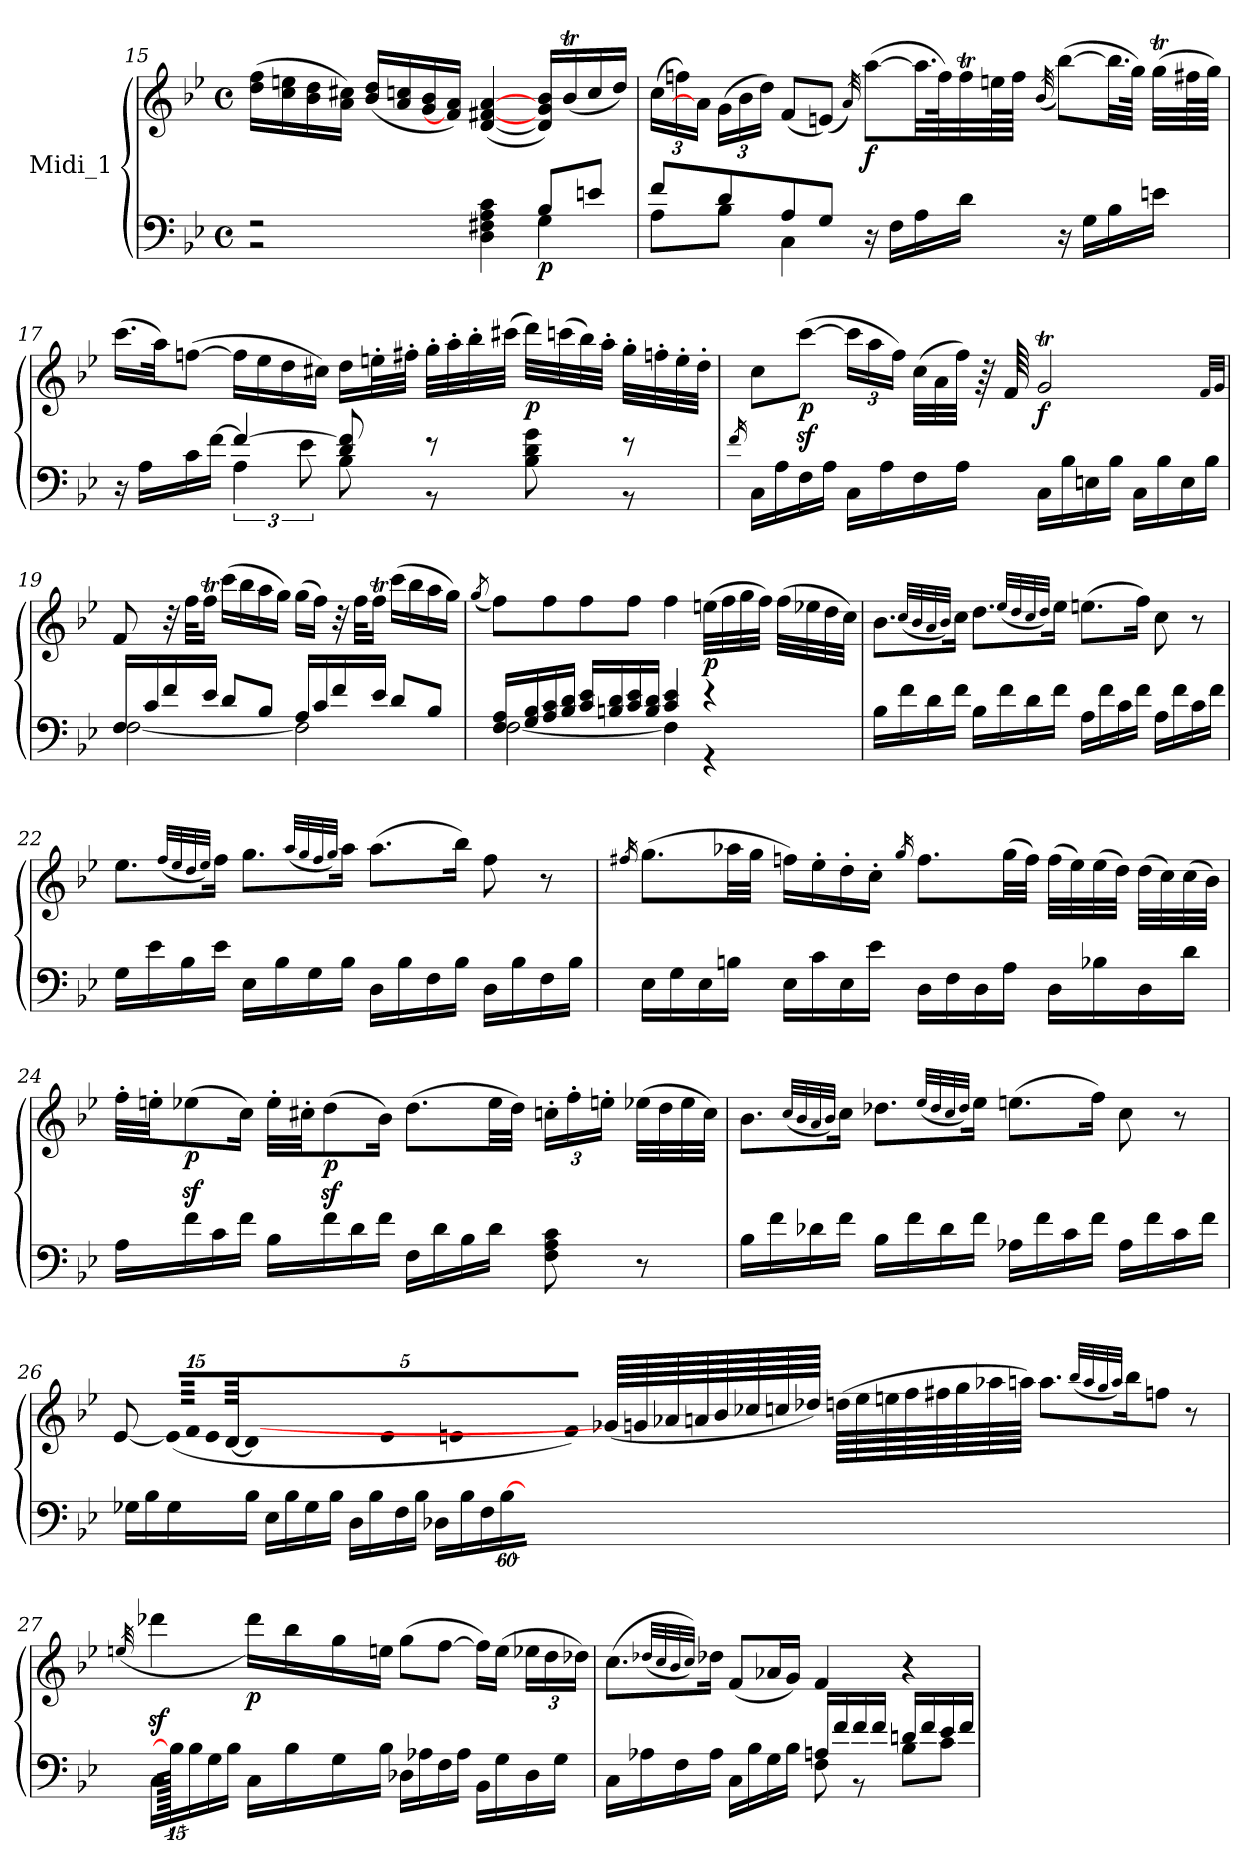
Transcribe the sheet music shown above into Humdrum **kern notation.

**kern	**kern	**dynam
*part1	*part1	*part1
*staff2	*staff1	*staff1/2
*I"Midi_1	*	*
!!LO:LB:g=z
*clefF4	*clefG2	*
*k[b-e-]	*k[b-e-]	*
*B-:	*B-:	*
*M4/4	*M4/4	*
*met(c)	*met(c)	*
=15	=15	=15
*^	*	*
2r	2r	(>16dd\ 16ff\LL	.
.	.	16cc\ 16een\	.
.	.	16b-\ 16dd\	.
.	.	16a\ 16cc#X\JJ)	.
.	.	(16b-/ 16dd/LL	.
.	.	16a/ 16ccn/	.
.	.	16g/ 16b-/	.
.	.	16f#/] 16a/JJ)	.
4D\ 4F#X\ 4A\ 4c\	4ryy	(>[4d/ [4f#X/ [4a/	.
!	!	!	!LO:DY:b=2
8B-/L	4G\	16d/] 16g/ 16b-/LL)	p
.	.	(16b-T/	.
8en/J	.	16cc/	.
.	.	16dd/JJ)	.
=16	=16	=16	=16
*	*	*Xbrackettup	*
8f/L	8A\L	(>24cc\LL	.
.	.	24ffni\)	.
.	.	24a\JJ]	.
8d/	8B-\J	(>24g\LL	.
.	.	24b-\	.
.	.	24dd\JJ)	.
8A/	4C\	(8f/L	.
8G/J	.	(8en/J)	.
.	.	32qa/)	.
!	!	!	!LO:DY:b
16r	2ryy	(>[8aa\L	f
16F\LL	.	.	.
16A\	.	32.aa\LL]	.
.	.	64ff\K)	.
16d\JJ	.	32ffT\	.
.	.	64een\L	.
.	.	64ff\JJJJ	.
.	.	(32qb-/	.
16r	.	(>[8bb-\L)	.
16G\LL	.	.	.
16B-\	.	32.bb-\LL]	.
.	.	64gg\JJJk)	.
16en\JJ	.	(>32ggT\LLL	.
.	.	64ff#X\L	.
.	.	64gg\JJJJ)	.
!!LO:PB:g=z
=17	=17	=17	=17
16r	4ryy	(>16.ccc\LL	.
16A\LL	.	.	.
.	.	32aa\JK)	.
16c\	.	(>[8ffni\J	.
[16f\JJ	.	.	.
4f/_	6A\	16ff\LL]	.
.	.	16ee-i\	.
.	.	16dd\	.
.	12e-i\	.	.
.	.	16cc#X\JJ)	.
8d/ 8f/]	8B-\	16dd\LL	.
.	.	32een'\L	.
.	.	32ff#X'\JJJ	.
8r	8r	32gg'\LLL	.
.	.	32aa'\	.
.	.	32bb-'\	.
.	.	(>32ccc#X\JJJ	.
!	!	!	!LO:DY:b
8ryy	8B-\ 8d\ 8g\	32ddd\LLL)	p
.	.	(>32cccn\	.
.	.	32bb-\)	.
.	.	32aa'\JJJ	.
8r	8r	32gg'\LLL	.
.	.	32ffn'\	.
.	.	32ee'\	.
.	.	32dd'\JJJ	.
!!LO:LB:g=z
=18	=18	=18	=18
16qf/	.	.	.
16C\LL	2ryy	8cc\L	.
16A\	.	.	.
!	!	!	!LO:DY:b
16F\	.	(>[8cccz<\J	p
16A\JJ	.	.	.
16C\LL	.	24ccc\LL]	.
.	.	24aa\	.
16A\	.	.	.
.	.	24ff\JJ)	.
16F\	.	(>32cc\LLL	.
.	.	32a\	.
16A\JJ	.	32ff\JJJ)	.
.	.	64r	.
.	.	64f/	.
!	!	!	!LO:DY:b
16C\LL	2ryy	2gT/	f
16B-\	.	.	.
16En\	.	.	.
16B-\JJ	.	.	.
16C\LL	.	.	.
16B-\	.	.	.
16E\	.	.	.
16B-\JJ	.	.	.
.	.	32qf/LLL	.
.	.	32qg/JJJ	.
=19	=19	=19	=19
16F/LL	[2F\	8f/	.
16c/	.	.	.
16f/	.	32r	.
.	.	32ff\KLL	.
16e-i/JJ	.	16ffT\JJ	.
8d/L	.	(>16ccc\LL	.
.	.	16bb-\	.
8B-/J	.	16aa\	.
.	.	16gg\JJ)	.
16A/LL	2F\]	(>16gg\LL	.
16c/	.	16ff\JJ)	.
16f/	.	32r	.
.	.	32ff\KLL	.
16e-/JJ	.	16ffT\JJ	.
8d/L	.	(>16ccc\LL	.
.	.	16bb-\	.
8B-/J	.	16aa\	.
.	.	16gg\JJ)	.
!!LO:LB:g=z
=20	=20	=20	=20
.	.	(8qgg/	.
16F/ 16A/LL	[2F\	8ff\L)	.
16G/ 16B-/	.	.	.
16A/ 16c/	.	8ff\	.
16B-/ 16d/JJ	.	.	.
16c/ 16e-i/LL	.	8ff\	.
16Bn/ 16d/	.	.	.
16c/ 16e-/	.	8ff\J	.
16B/ 16d/JJ	.	.	.
4c/ 4e-/	4F\]	4ff\	.
!	!	!	!LO:DY:b
4r	4r	(>32een\LLL	p
.	.	32ff\	.
.	.	32gg\	.
.	.	32ff\JJJ)	.
.	.	(>32ff\LLL	.
.	.	32ee-X\	.
.	.	32dd\	.
.	.	32cc\JJJ)	.
*v	*v	*	*
!!LO:LB:g=z
=21	=21	=21
16B-\LL	8.b-\L	.
16f\	.	.
16d\	.	.
.	(>32qcc/LLL	.
.	32qb-/	.
.	32qa/	.
.	32qb-/JJJ)	.
16f\JJ	16cc\Jk	.
16B-\LL	8.dd\L	.
16f\	.	.
16d\	.	.
.	(>32qee-/LLL	.
.	32qdd/	.
.	32qcc/	.
.	32qdd/JJJ)	.
16f\JJ	16ee-\Jk	.
16A\LL	(>8.een\L	.
16f\	.	.
16c\	.	.
16f\JJ	16ff\Jk)	.
16A\LL	8cc\	.
16f\	.	.
16c\	8r	.
16f\JJ	.	.
=22	=22	=22
16G\LL	8.ee-i\L	.
16e-\	.	.
16B-\	.	.
.	(>32qff/LLL	.
.	32qee-/	.
.	32qdd/	.
.	32qee-/JJJ)	.
16e-\JJ	16ff\Jk	.
16E-\LL	8.gg\L	.
16B-\	.	.
16G\	.	.
.	(>32qaa/LLL	.
.	32qgg/	.
.	32qff/	.
.	32qgg/JJJ)	.
16B-\JJ	16aa\Jk	.
16D\LL	(>8.aa\L	.
16B-\	.	.
16F\	.	.
16B-\JJ	16bb-\Jk)	.
16D\LL	8ff\	.
16B-\	.	.
16F\	8r	.
16B-\JJ	.	.
!!LO:LB:g=z
=23	=23	=23
.	16qff#X/	.
16E-\LL	(>8.gg\L	.
16G\	.	.
16E-\	.	.
16Bn\JJ	32aa-X\LL	.
.	32gg\JJJ	.
16E-\LL	16ffn\LL)	.
16c\	16ee-'\	.
16E-\	16dd'\	.
16e-\JJ	16cc'\JJ	.
.	16qgg/	.
16D\LL	8.ff\L	.
16F\	.	.
16D\	.	.
16A\JJ	(>32gg\LL	.
.	32ff\JJJ)	.
16D\LL	(>32ff\LLL	.
.	32ee-\)	.
16B-X\	(>32ee-\	.
.	32dd\JJJ)	.
16D\	(>32dd\LLL	.
.	32cc\)	.
16d\JJ	(>32cc\	.
.	32b-\JJJ)	.
!!LO:LB:g=z
=24	=24	=24
16A\LL	32ff'\LLL	.
.	32een'\JJ	.
!	!	!LO:DY:b
16f\	(>8ee-Xz<\	p
16c\	.	.
16f\JJ	16cc\Jk)	.
16B-\LL	32ee-'\LLL	.
.	32cc#X'\JJ	.
!	!	!LO:DY:b
16f\	(>8ddz<\	p
16d\	.	.
16f\JJ	16b-\Jk)	.
16F\LL	(>8.dd\L	.
16d\	.	.
16B-\	.	.
16d\JJ	32ee-\LL	.
.	32dd\JJJ)	.
8F\ 8A\ 8c\	24ccn'\LL	.
.	24ff'\	.
.	24een'\JJ	.
8r	(>32ee-X\LLL	.
.	32dd\	.
.	32ee-\	.
.	32cc\JJJ)	.
!!LO:PB:g=z
=25	=25	=25
16B-\LL	8.b-\L	.
16f\	.	.
16d-X\	.	.
.	(>32qcc/LLL	.
.	32qb-/	.
.	32qa/	.
.	32qb-/JJJ)	.
16f\JJ	16cc\Jk	.
16B-\LL	8.dd-X\L	.
16f\	.	.
16d-\	.	.
.	(>32qee-/LLL	.
.	32qdd-/	.
.	32qcc/	.
.	32qdd-/JJJ)	.
16f\JJ	16ee-\Jk	.
16A-X\LL	(>8.een\L	.
16f\	.	.
16c\	.	.
16f\JJ	16ff\Jk)	.
16A-\LL	8cc\	.
16f\	.	.
16c\	8r	.
16f\JJ	.	.
!!LO:LB:g=z
=26	=26	=26
960ryy	[8e-/	.
16G-X\LL	.	.
16B-\	.	.
!	!LO:N:vis=256%9	!
.	(60e-/LLLLL]	.
16G-\	.	.
!	!LO:N:vis=256%9	!
.	60f/	.
.	1920ryy	.
!	!LO:N:vis=256%9	!
.	60e-/	.
.	[80d/	.
.	240d/]	.
16B-\JJ	.	.
.	960ryy	.
!	!LO:N:vis=256%9	!
.	60e-/	.
!	!LO:N:vis=256%9	!
.	60en/	.
.	1920ryy	.
!	!LO:N:vis=256%9	!
.	60f/JJJJJ)	.
.	(64g-X/LLLL]	.
16E-\LL	.	.
.	64gn/	.
.	64a-X/	.
.	64an/	.
.	64b-/	.
16B-\	.	.
.	64cc-X/	.
.	64ccn/	.
.	64dd-X/JJJJ)	.
.	(>64ddn\LLLL	.
16G-\	.	.
.	64ee-\	.
.	64een\	.
.	64ff\	.
.	64ff#X\	.
16B-\JJ	.	.
.	64gg\	.
.	64aa-X\	.
.	64aan\JJJJ)	.
.	8.aa\L	.
16D\LL	.	.
16B-\	.	.
16F\	.	.
.	(>32qbb-/LLL	.
.	32qaa/	.
.	32qgg/	.
.	32qaa/JJJ)	.
.	16bb-\K	.
16B-\JJ	.	.
.	8ffn\J	.
16D-X\LL	.	.
16B-\	.	.
.	8r	.
16F\	.	.
[960%59B-\JJ	.	.
.	160ryy	.
960ryy	960ryy	.
!LO:N:vis=128...	!LO:N:vis=128...	!
120..ryy	120..ryy	.
!!LO:LB:g=z
=27	=27	=27
.	(>32qeen/	.
*^	*	*
16C\LL	2ryy	4ddd-Xz<\	.
960B-\]	.	.	.
16B-\	.	.	.
16G\	.	.	.
16B-\JJ	.	.	.
!	!	!	!LO:DY:b
.	.	960ryy	p
16C\LL	.	16ddd-\LL)	.
.	.	16qccc/yy	.
16B-\	.	16bb-\	.
.	.	16qaa-X/yy	.
16G\	.	16gg\	.
.	.	16qff/yy	.
16B-\JJ	.	16ee\JJ	.
.	2ryy	.	.
16D-X\LL	.	(>8gg\L	.
16A-X\	.	.	.
16F\	.	[8ff\J	.
16A-\JJ	.	.	.
16BB-\LL	.	16ff\LL])	.
16G\	.	(>16ee\JJ	.
16D-\	.	24ee-X\LL	.
.	.	24dd\	.
16G\JJ	.	.	.
.	.	24dd-X\JJ)	.
.	960ryy	.	.
!!LO:PB:g=z
=28	=28	=28	=28
16C\LL	2ryy	(>8.cc\L	.
16A-X\	.	.	.
16F\	.	.	.
.	.	(32qdd-X/LLL	.
.	.	32qcc/	.
.	.	32qb-/	.
.	.	32qcc/JJJ))	.
16A-\JJ	.	16dd-i\Jk	.
16C\LL	.	(8f/L	.
16B-\	.	.	.
16G\	.	16a-X/L	.
16B-\JJ	.	16g/JJ)	.
16An/LL	8F\	4f/	.
16f/	.	.	.
16f/	8r	.	.
16f/JJ	.	.	.
16dni/LL	8B-\L	4r	.
16f/	.	.	.
16e-i/	8c\J	.	.
16f/JJ	.	.	.
*v	*v	*	*
=	=	=
*-	*-	*-
